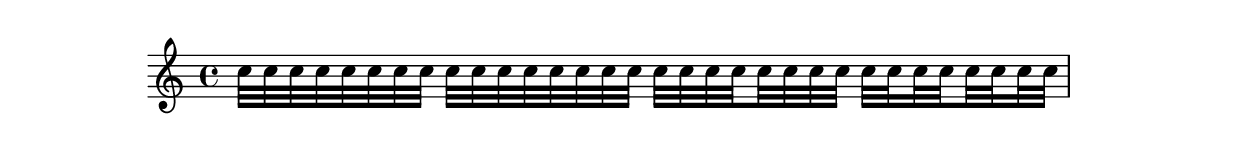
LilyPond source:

% Do not edit this file; it is automatically
% generated from Documentation/snippets/new
% This file is in the public domain.
%% Note: this file works from version 2.13.29
\version "2.13.29"

\header {
%% Translation of GIT committish: 190a067275167c6dc9dd0afef683d14d392b7033
  texidocfr = "
Les ligatures d'une succession de notes de durée inférieure à la croche
ne sont pas subdivisées par défaut.  Autrement dit, tous les traits de
ligature ( deux ou plus) seront continus.  Ce comportement peut être
modifié afin de diviser la ligature en sous-groupes grâce à la propriété
@code{subdivideBeams}.  Lorsqu'elle est activée, les ligatures seront
subdivisées selon un intervalle défini par @code{baseMoment}@tie{}; il n'y
aura alors plus qu'un seul trait de ligature entre chaque sous-groupe.
Par défaut, @code{baseMoment} fixe la valeur de référence par rapport à
la métrique en vigueur.  Il faudra donc lui fournir, à l'aide de la
fonction @code{ly:make-moment}, une fraction correspondant à la durée du
sous-groupe désiré comme dans l'exemple ci-dessous.  Gardez à l'esprit
que, si vous venez à modifier @code{baseMoment}, vous devrez
probablement adapter @code{beatStrusture} afin qu'il reste en adéquation
avec les nouvelles valeurs de @code{baseMoment}.

"
  doctitlefr = "Subdivision des ligatures"

  lsrtags = "rhythms"

  texidoc = "
The beams of consecutive 16th (or shorter) notes are, by default, not
subdivided.  That is, the three (or more) beams stretch unbroken over
entire groups of notes.  This behavior can be modified to subdivide
the beams into sub-groups by setting the property
@code{subdivideBeams}. When set, multiple beams will be subdivided at
intervals defined by the current value of @code{baseMoment} by reducing
the multiple beams to just one beam between the sub-groups. Note that
@code{baseMoment} defaults to one over the denominator of the current
time signature if not set explicitly. It must be set to a fraction
giving the duration of the beam sub-group using the
@code{ly:make-moment} function, as shown in this snippet. Also, when
@code{baseMoment} is changed, @code{beatStructure} should also be changed
to match the new @code{baseMoment}:

"
  doctitle = "Subdividing beams"
} % begin verbatim


\relative c'' {
  c32[ c c c c c c c]
  \set subdivideBeams = ##t
  c32[ c c c c c c c]

  % Set beam sub-group length to an eighth note
  \set baseMoment = #(ly:make-moment 1 8)
  \set beatStructure = #'(2 2 2 2)
  c32[ c c c c c c c]

  % Set beam sub-group length to a sixteenth note
  \set baseMoment = #(ly:make-moment 1 16)
  \set beatStructure = #'(4 4 4 4)
  c32[ c c c c c c c]
}

